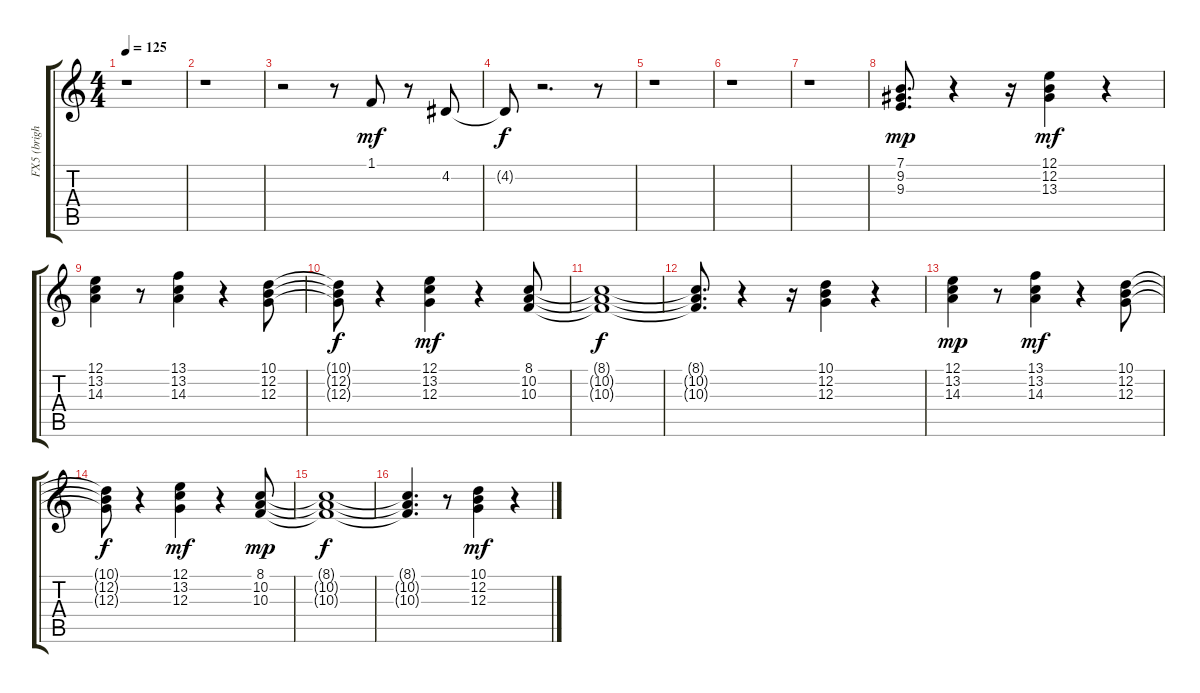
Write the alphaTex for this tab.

\track ("FX5 (brightness)" "FX5 (brigh") {instrument fx5brightness}
\staff {score tabs}
\tuning (E4 B3 G3 D3 A2 E2) {hide}
\ts (4 4)
\tempo 125
\clef g2
\ks c
r.1{dy mp} |
r.1 |
r.2 r.8 1.1.8{dy mf} r.8 4.2.8 |
4.2{t}.8{dy f} r.2{d} r.8 |
r.1 |
r.1 |
r.1 |
(7.1 9.2 9.3).8{d dy mp} r.4 r.16 (12.1 12.2 13.3).4{dy mf} r.4 |
(12.1 13.2 14.3).4 r.8 (13.1 13.2 14.3).4 r.4 (10.1 12.2 12.3).8 |
(10.1{t} 12.2{t} 12.3{t}).8{dy f} r.4 (12.1 13.2 12.3).4{dy mf} r.4 (8.1 10.2 10.3).8 |
(8.1{t} 10.2{t} 10.3{t}).1{dy f} |
(8.1{t} 10.2{t} 10.3{t}).8{d} r.4 r.16 (10.1 12.2 12.3).4 r.4 |
(12.1 13.2 14.3).4{dy mp} r.8 (13.1 13.2 14.3).4{dy mf} r.4 (10.1 12.2 12.3).8 |
(10.1{t} 12.2{t} 12.3{t}).8{dy f} r.4 (12.1 13.2 12.3).4{dy mf} r.4 (8.1 10.2 10.3).8{dy mp} |
(8.1{t} 10.2{t} 10.3{t}).1{dy f} |
(8.1{t} 10.2{t} 10.3{t}).4{d} r.8 (10.1 12.2 12.3).4{dy mf} r.4
